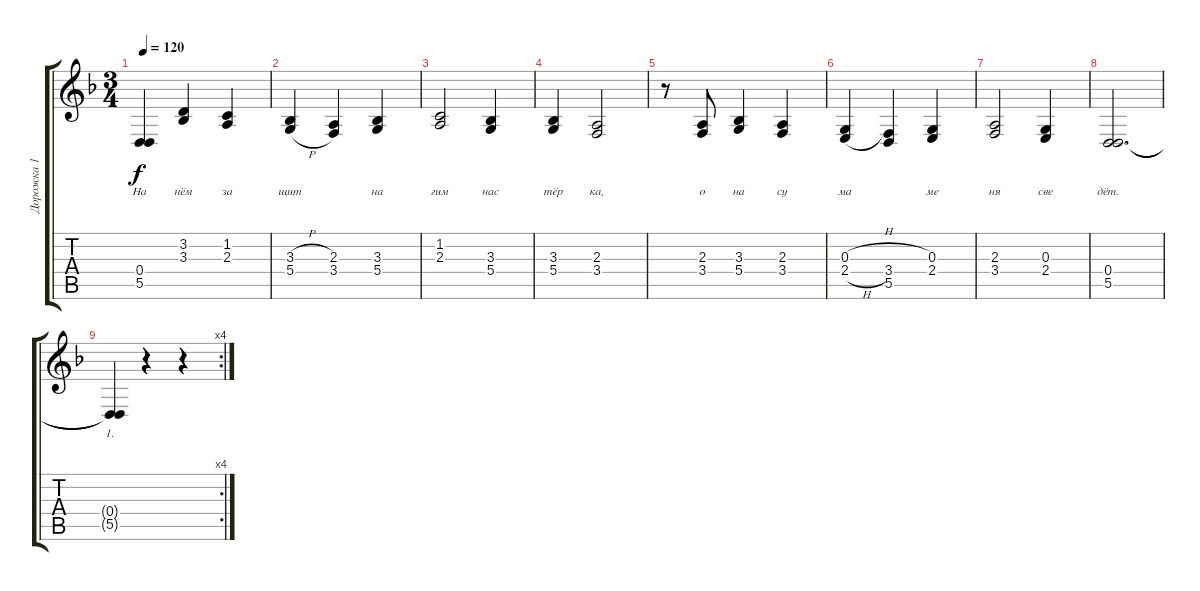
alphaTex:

\track ("Дорожка 1" "Дорожка 1") {instrument sopranosax}
\staff {score tabs}
\tuning (E4 B3 G3 D3 A2 E2) {hide}
\ts (3 4)
\tempo 120
\clef g2
\ks f
(0.4 5.5).4{lyrics (0 "На") lyrics (1 "") lyrics (2 "") lyrics (3 "") lyrics (4 "") dy f} (3.2 3.3).4{lyrics (0 "нём") lyrics (1 "") lyrics (2 "") lyrics (3 "") lyrics (4 "")} (1.2 2.3).4{lyrics (0 "за") lyrics (1 "") lyrics (2 "") lyrics (3 "") lyrics (4 "")} |
(3.3{h} 5.4{h}).4{lyrics (0 "щит") lyrics (1 "") lyrics (2 "") lyrics (3 "") lyrics (4 "")} (2.3 3.4).4{lyrics (0 "") lyrics (1 "") lyrics (2 "") lyrics (3 "") lyrics (4 "")} (3.3 5.4).4{lyrics (0 "на") lyrics (1 "") lyrics (2 "") lyrics (3 "") lyrics (4 "")} |
(1.2 2.3).2{lyrics (0 "гим") lyrics (1 "") lyrics (2 "") lyrics (3 "") lyrics (4 "")} (3.3 5.4).4{lyrics (0 "нас") lyrics (1 "") lyrics (2 "") lyrics (3 "") lyrics (4 "")} |
(3.3 5.4).4{lyrics (0 "тёр") lyrics (1 "") lyrics (2 "") lyrics (3 "") lyrics (4 "")} (2.3 3.4).2{lyrics (0 "ка,") lyrics (1 "") lyrics (2 "") lyrics (3 "") lyrics (4 "")} |
r.8 (2.3 3.4).8{lyrics (0 "о") lyrics (1 "") lyrics (2 "") lyrics (3 "") lyrics (4 "")} (3.3 5.4).4{lyrics (0 "на") lyrics (1 "") lyrics (2 "") lyrics (3 "") lyrics (4 "")} (2.3 3.4).4{lyrics (0 "су") lyrics (1 "") lyrics (2 "") lyrics (3 "") lyrics (4 "")} |
(0.3{h} 2.4{h}).4{lyrics (0 "ма") lyrics (1 "") lyrics (2 "") lyrics (3 "") lyrics (4 "")} (3.4 5.5).4{lyrics (0 "") lyrics (1 "") lyrics (2 "") lyrics (3 "") lyrics (4 "")} (0.3 2.4).4{lyrics (0 "ме") lyrics (1 "") lyrics (2 "") lyrics (3 "") lyrics (4 "")} |
(2.3 3.4).2{lyrics (0 "ня") lyrics (1 "") lyrics (2 "") lyrics (3 "") lyrics (4 "")} (0.3 2.4).4{lyrics (0 "све") lyrics (1 "") lyrics (2 "") lyrics (3 "") lyrics (4 "")} |
(0.4 5.5).2{d lyrics (0 "дёт.") lyrics (1 "") lyrics (2 "") lyrics (3 "") lyrics (4 "")} |
\rc 4
(0.4{t} 5.5{t}).4{lyrics (0 "1.") lyrics (1 "") lyrics (2 "") lyrics (3 "") lyrics (4 "")} r.4 r.4
